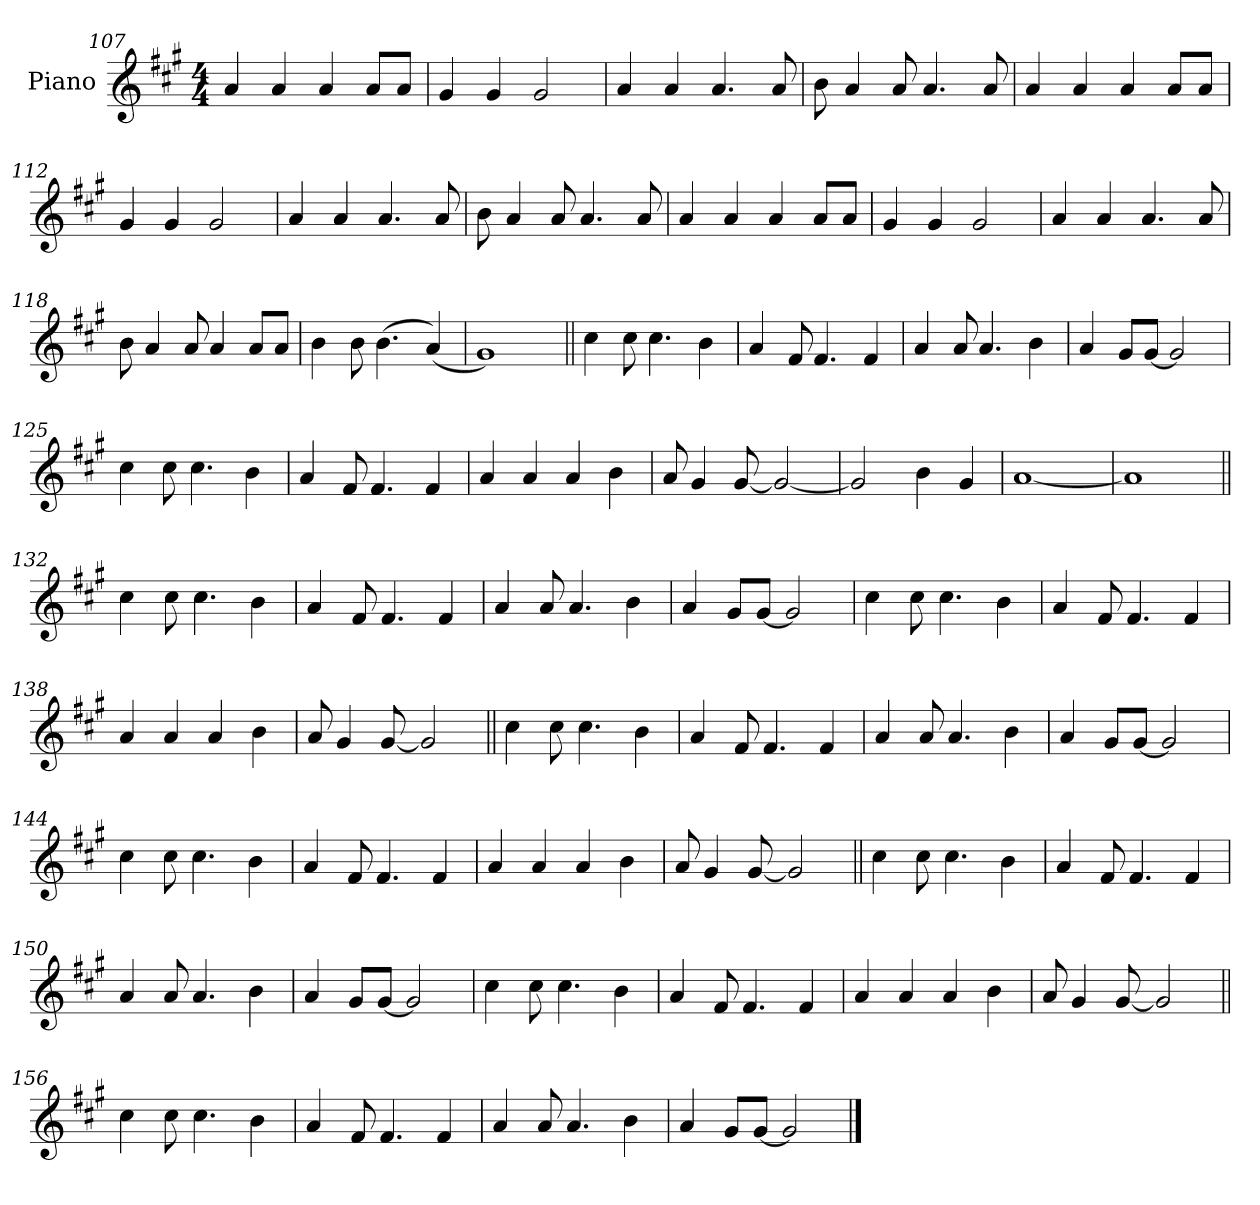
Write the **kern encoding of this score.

**kern
*part1
*staff1
*I"Piano
*I'Pno.
*clefG2
*k[f#c#g#]
*M4/4
=107
4a
4a
4a
8aL
8aJ
=108
4g#
4g#
2g#
=109
4a
4a
4.a
8a
=110
8b
4a
8a
4.a
8a
=111
4a
4a
4a
8aL
8aJ
=112
4g#
4g#
2g#
=113
4a
4a
4.a
8a
=114
8b
4a
8a
4.a
8a
=115
4a
4a
4a
8aL
8aJ
=116
4g#
4g#
2g#
=117
4a
4a
4.a
8a
=118
8b
4a
8a
4a
8aL
8aJ
=119
4b
8b
(4.b
(4a)
=120
1g#)
=121||
4cc#
8cc#
4.cc#
4b
=122
4a
8f#
4.f#
4f#
=123
4a
8a
4.a
4b
=124
4a
8g#L
[8g#J
2g#]
=125
4cc#
8cc#
4.cc#
4b
=126
4a
8f#
4.f#
4f#
=127
4a
4a
4a
4b
=128
8a
4g#
[8g#
2g#_
=129
2g#]
4b
4g#
=130
[1a
=131
1a]
=132||
4cc#
8cc#
4.cc#
4b
=133
4a
8f#
4.f#
4f#
=134
4a
8a
4.a
4b
=135
4a
8g#L
[8g#J
2g#]
=136
4cc#
8cc#
4.cc#
4b
=137
4a
8f#
4.f#
4f#
=138
4a
4a
4a
4b
=139
8a
4g#
[8g#
2g#]
=140||
4cc#
8cc#
4.cc#
4b
=141
4a
8f#
4.f#
4f#
=142
4a
8a
4.a
4b
=143
4a
8g#L
[8g#J
2g#]
=144
4cc#
8cc#
4.cc#
4b
=145
4a
8f#
4.f#
4f#
=146
4a
4a
4a
4b
=147
8a
4g#
[8g#
2g#]
=148||
4cc#
8cc#
4.cc#
4b
=149
4a
8f#
4.f#
4f#
=150
4a
8a
4.a
4b
=151
4a
8g#L
[8g#J
2g#]
=152
4cc#
8cc#
4.cc#
4b
=153
4a
8f#
4.f#
4f#
=154
4a
4a
4a
4b
=155
8a
4g#
[8g#
2g#]
=156||
4cc#
8cc#
4.cc#
4b
=157
4a
8f#
4.f#
4f#
=158
4a
8a
4.a
4b
=159
4a
8g#L
[8g#J
2g#]
==
*-
